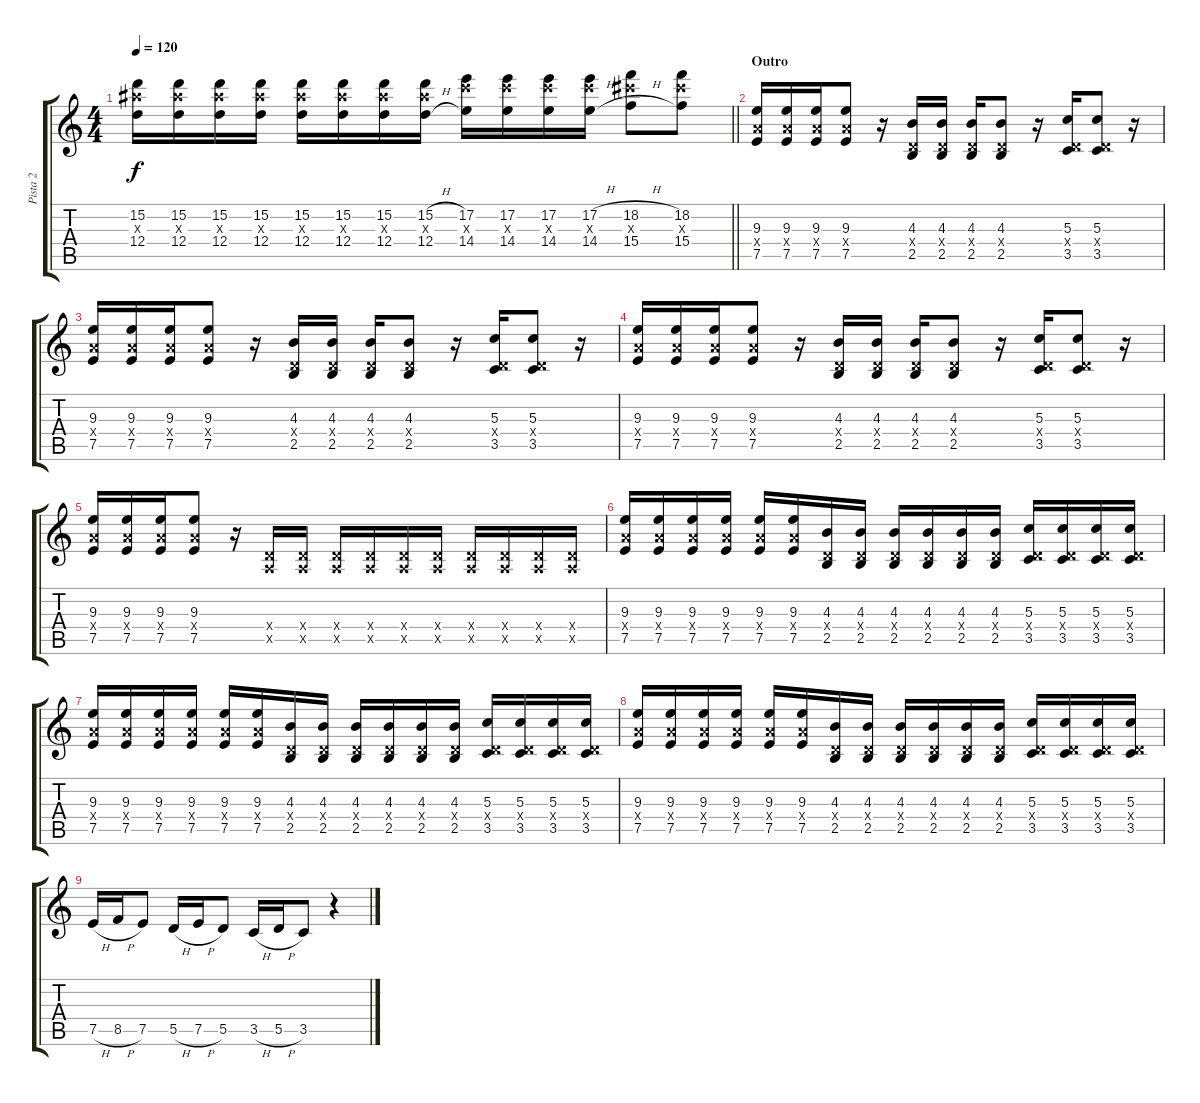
\track ("Pista 2" "Pista 2") {instrument overdrivenguitar}
\staff {score tabs}
\tuning (E4 B3 G3 D3 A2 E2) {hide}
\ts (4 4)
\tempo 120
\clef g2
\barLineRight lightlight
\ks c
(15.2 15.3{x} 12.4).16{dy f} (15.2 15.3{x} 12.4).16 (15.2 15.3{x} 12.4).16 (15.2 15.3{x} 12.4).16 (15.2 15.3{x} 12.4).16 (15.2 15.3{x} 12.4).16 (15.2 15.3{x} 12.4).16 (15.2{h} 15.3{x} 12.4{h}).16 (17.2 17.3{x} 14.4).16 (17.2 17.3{x} 14.4).16 (17.2 17.3{x} 14.4).16 (17.2{h} 17.3{h x} 14.4{h}).16 (18.2{h} 18.3{h x} 15.4{h}).8 (18.2 18.3{x} 15.4).8 |
\section ("" "Outro")
(9.3 7.4{x} 7.5).16 (9.3 7.4{x} 7.5).16 (9.3 7.4{x} 7.5).16 (9.3 7.4{x} 7.5).8 r.16 (4.3 0.4{x} 2.5).16 (4.3 0.4{x} 2.5).16 (4.3 0.4{x} 2.5).16 (4.3 0.4{x} 2.5).8 r.16 (5.3 0.4{x} 3.5).16 (5.3 0.4{x} 3.5).8 r.16 |
(9.3 7.4{x} 7.5).16 (9.3 7.4{x} 7.5).16 (9.3 7.4{x} 7.5).16 (9.3 7.4{x} 7.5).8 r.16 (4.3 0.4{x} 2.5).16 (4.3 0.4{x} 2.5).16 (4.3 0.4{x} 2.5).16 (4.3 0.4{x} 2.5).8 r.16 (5.3 0.4{x} 3.5).16 (5.3 0.4{x} 3.5).8 r.16 |
(9.3 7.4{x} 7.5).16 (9.3 7.4{x} 7.5).16 (9.3 7.4{x} 7.5).16 (9.3 7.4{x} 7.5).8 r.16 (4.3 0.4{x} 2.5).16 (4.3 0.4{x} 2.5).16 (4.3 0.4{x} 2.5).16 (4.3 0.4{x} 2.5).8 r.16 (5.3 0.4{x} 3.5).16 (5.3 0.4{x} 3.5).8 r.16 |
(9.3 7.4{x} 7.5).16 (9.3 7.4{x} 7.5).16 (9.3 7.4{x} 7.5).16 (9.3 7.4{x} 7.5).8 r.16 (0.4{x} 0.5{x}).16 (0.4{x} 0.5{x}).16 (0.4{x} 0.5{x}).16 (0.4{x} 0.5{x}).16 (0.4{x} 0.5{x}).16 (0.4{x} 0.5{x}).16 (0.4{x} 0.5{x}).16 (0.4{x} 0.5{x}).16 (0.4{x} 0.5{x}).16 (0.4{x} 0.5{x}).16 |
(9.3 7.4{x} 7.5).16 (9.3 7.4{x} 7.5).16 (9.3 7.4{x} 7.5).16 (9.3 7.4{x} 7.5).16 (9.3 7.4{x} 7.5).16 (9.3 7.4{x} 7.5).16 (4.3 0.4{x} 2.5).16 (4.3 0.4{x} 2.5).16 (4.3 0.4{x} 2.5).16 (4.3 0.4{x} 2.5).16 (4.3 0.4{x} 2.5).16 (4.3 0.4{x} 2.5).16 (5.3 0.4{x} 3.5).16 (5.3 0.4{x} 3.5).16 (5.3 0.4{x} 3.5).16 (5.3 0.4{x} 3.5).16 |
(9.3 7.4{x} 7.5).16 (9.3 7.4{x} 7.5).16 (9.3 7.4{x} 7.5).16 (9.3 7.4{x} 7.5).16 (9.3 7.4{x} 7.5).16 (9.3 7.4{x} 7.5).16 (4.3 0.4{x} 2.5).16 (4.3 0.4{x} 2.5).16 (4.3 0.4{x} 2.5).16 (4.3 0.4{x} 2.5).16 (4.3 0.4{x} 2.5).16 (4.3 0.4{x} 2.5).16 (5.3 0.4{x} 3.5).16 (5.3 0.4{x} 3.5).16 (5.3 0.4{x} 3.5).16 (5.3 0.4{x} 3.5).16 |
(9.3 7.4{x} 7.5).16 (9.3 7.4{x} 7.5).16 (9.3 7.4{x} 7.5).16 (9.3 7.4{x} 7.5).16 (9.3 7.4{x} 7.5).16 (9.3 7.4{x} 7.5).16 (4.3 0.4{x} 2.5).16 (4.3 0.4{x} 2.5).16 (4.3 0.4{x} 2.5).16 (4.3 0.4{x} 2.5).16 (4.3 0.4{x} 2.5).16 (4.3 0.4{x} 2.5).16 (5.3 0.4{x} 3.5).16 (5.3 0.4{x} 3.5).16 (5.3 0.4{x} 3.5).16 (5.3 0.4{x} 3.5).16 |
7.5{h}.16 8.5{h}.16 7.5.8 5.5{h}.16 7.5{h}.16 5.5.8 3.5{h}.16 5.5{h}.16 3.5.8 r.4
